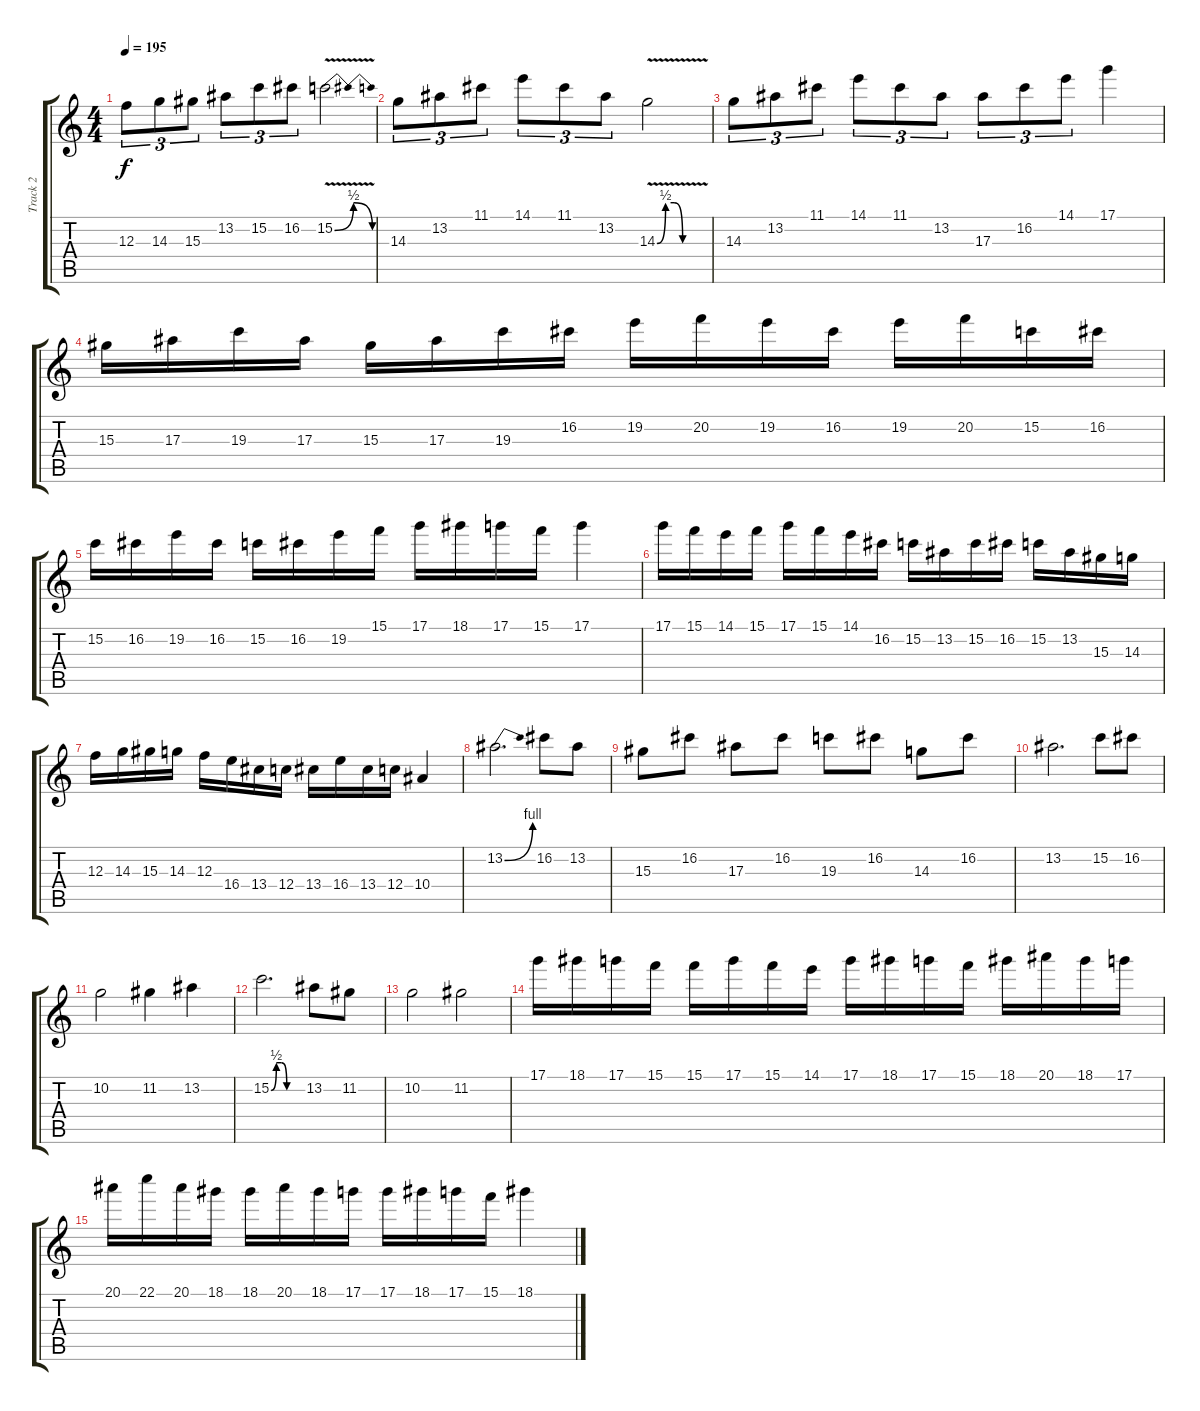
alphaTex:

\track ("Track 2" "Track 2") {instrument distortionguitar}
\staff {score tabs}
\tuning (D4 A3 F3 C3 G2 C2) {hide}
\ts (4 4)
\tempo 195
\clef g2
\ks c
12.3.8{tu (3 2) dy f} 14.3.8{tu (3 2)} 15.3.8{tu (3 2)} 13.2.8{tu (3 2)} 15.2.8{tu (3 2)} 16.2.8{tu (3 2)} 15.2{be (bendrelease 0 0 15 2 30 2 60 0) v}.2 |
14.3.8{tu (3 2)} 13.2.8{tu (3 2)} 11.1.8{tu (3 2)} 14.1.8{tu (3 2)} 11.1.8{tu (3 2)} 13.2.8{tu (3 2)} 14.3{be (custom 0 0 10 2 20 2 30 0 60 0) v}.2 |
14.3.8{tu (3 2)} 13.2.8{tu (3 2)} 11.1.8{tu (3 2)} 14.1.8{tu (3 2)} 11.1.8{tu (3 2)} 13.2.8{tu (3 2)} 17.3.8{tu (3 2)} 16.2.8{tu (3 2)} 14.1.8{tu (3 2)} 17.1.4 |
15.3.16 17.3.16 19.3.16 17.3.16 15.3.16 17.3.16 19.3.16 16.2.16 19.2.16 20.2.16 19.2.16 16.2.16 19.2.16 20.2.16 15.2.16 16.2.16 |
15.2.16 16.2.16 19.2.16 16.2.16 15.2.16 16.2.16 19.2.16 15.1.16 17.1.16 18.1.16 17.1.16 15.1.16 17.1.4 |
17.1.16 15.1.16 14.1.16 15.1.16 17.1.16 15.1.16 14.1.16 16.2.16 15.2.16 13.2.16 15.2.16 16.2.16 15.2.16 13.2.16 15.3.16 14.3.16 |
12.3.16 14.3.16 15.3.16 14.3.16 12.3.16 16.4.16 13.4.16 12.4.16 13.4.16 16.4.16 13.4.16 12.4.16 10.4.4 |
13.2{be (bend 0 0 60 4)}.2{d} 16.2.8 13.2.8 |
15.3.8 16.2.8 17.3.8 16.2.8 19.3.8 16.2.8 14.3.8 16.2.8 |
13.2.2{d} 15.2.8 16.2.8 |
10.2.2 11.2.4 13.2.4 |
15.2{be (custom 0 0 10 2 20 2 30 0 60 0)}.2{d} 13.2.8 11.2.8 |
10.2.2 11.2.2 |
17.1.16 18.1.16 17.1.16 15.1.16 15.1.16 17.1.16 15.1.16 14.1.16 17.1.16 18.1.16 17.1.16 15.1.16 18.1.16 20.1.16 18.1.16 17.1.16 |
20.1.16 22.1.16 20.1.16 18.1.16 18.1.16 20.1.16 18.1.16 17.1.16 17.1.16 18.1.16 17.1.16 15.1.16 18.1.4
